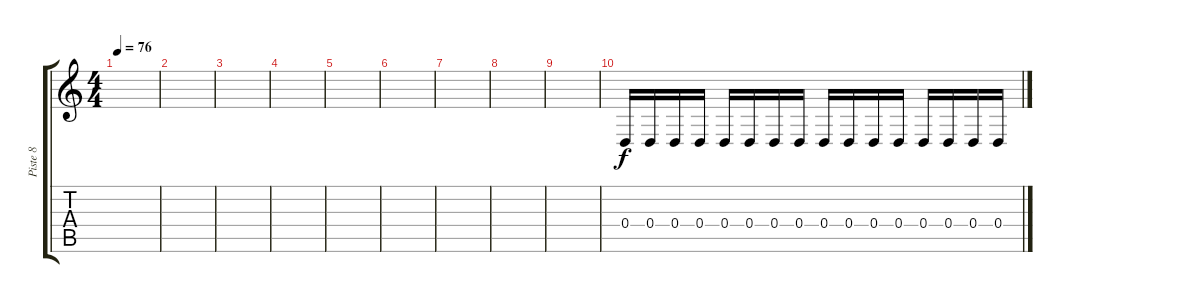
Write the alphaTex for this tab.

\track ("Piste 8" "Piste 8") {instrument melodictom}
\staff {score tabs}
\tuning (E4 B3 G3 D3 A2 E2) {hide}
\ts (4 4)
\tempo 76
\clef g2
\ks c
|
|
|
|
|
|
|
|
|
0.4.16{volume 11} 0.4.16 0.4.16 0.4.16 0.4.16 0.4.16 0.4.16 0.4.16 0.4.16 0.4.16 0.4.16 0.4.16 0.4.16 0.4.16 0.4.16 0.4.16
